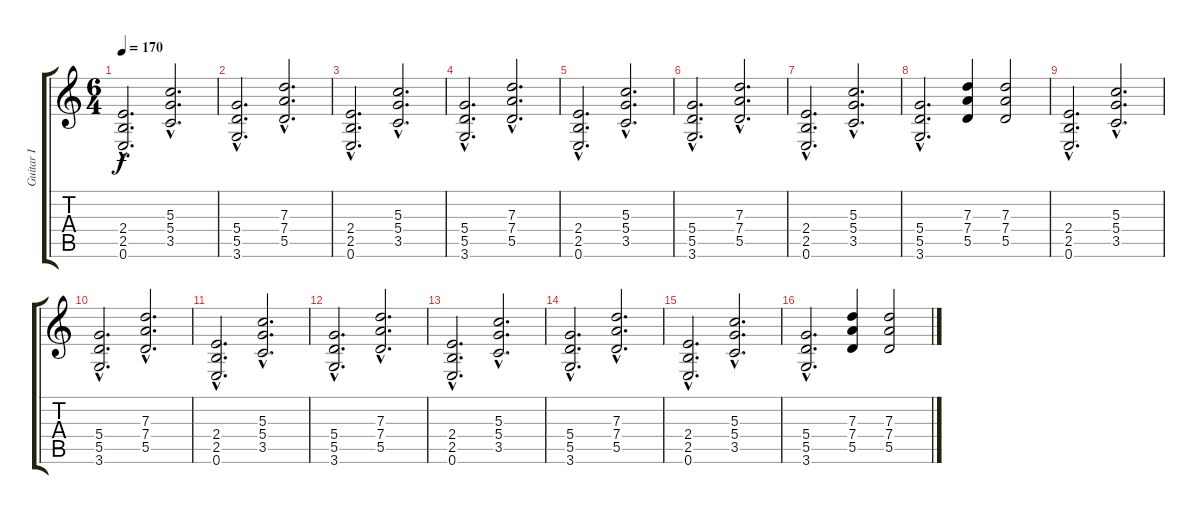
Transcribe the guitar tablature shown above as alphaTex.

\track ("Guitar I" "Guitar I") {instrument distortionguitar}
\staff {score tabs}
\tuning (E4 B3 G3 D3 A2 E2) {hide}
\ts (6 4)
\tempo 170
\clef g2
\ks c
(2.4{hac} 2.5{hac} 0.6{hac}).2{d dy f} (5.3{hac} 5.4{hac} 3.5{hac}).2{d} |
(5.4{hac} 5.5{hac} 3.6{hac}).2{d} (7.3{hac} 7.4{hac} 5.5{hac}).2{d} |
(2.4{hac} 2.5{hac} 0.6{hac}).2{d} (5.3{hac} 5.4{hac} 3.5{hac}).2{d} |
(5.4{hac} 5.5{hac} 3.6{hac}).2{d} (7.3{hac} 7.4{hac} 5.5{hac}).2{d} |
(2.4{hac} 2.5{hac} 0.6{hac}).2{d} (5.3{hac} 5.4{hac} 3.5{hac}).2{d} |
(5.4{hac} 5.5{hac} 3.6{hac}).2{d} (7.3{hac} 7.4{hac} 5.5{hac}).2{d} |
(2.4{hac} 2.5{hac} 0.6{hac}).2{d} (5.3{hac} 5.4{hac} 3.5{hac}).2{d} |
(5.4{hac} 5.5{hac} 3.6{hac}).2{d} (7.3 7.4 5.5).4 (7.3 7.4 5.5).2 |
(2.4{hac} 2.5{hac} 0.6{hac}).2{d} (5.3{hac} 5.4{hac} 3.5{hac}).2{d} |
(5.4{hac} 5.5{hac} 3.6{hac}).2{d} (7.3{hac} 7.4{hac} 5.5{hac}).2{d} |
(2.4{hac} 2.5{hac} 0.6{hac}).2{d} (5.3{hac} 5.4{hac} 3.5{hac}).2{d} |
(5.4{hac} 5.5{hac} 3.6{hac}).2{d} (7.3{hac} 7.4{hac} 5.5{hac}).2{d} |
(2.4{hac} 2.5{hac} 0.6{hac}).2{d} (5.3{hac} 5.4{hac} 3.5{hac}).2{d} |
(5.4{hac} 5.5{hac} 3.6{hac}).2{d} (7.3{hac} 7.4{hac} 5.5{hac}).2{d} |
(2.4{hac} 2.5{hac} 0.6{hac}).2{d} (5.3{hac} 5.4{hac} 3.5{hac}).2{d} |
(5.4{hac} 5.5{hac} 3.6{hac}).2{d} (7.3 7.4 5.5).4 (7.3 7.4 5.5).2
